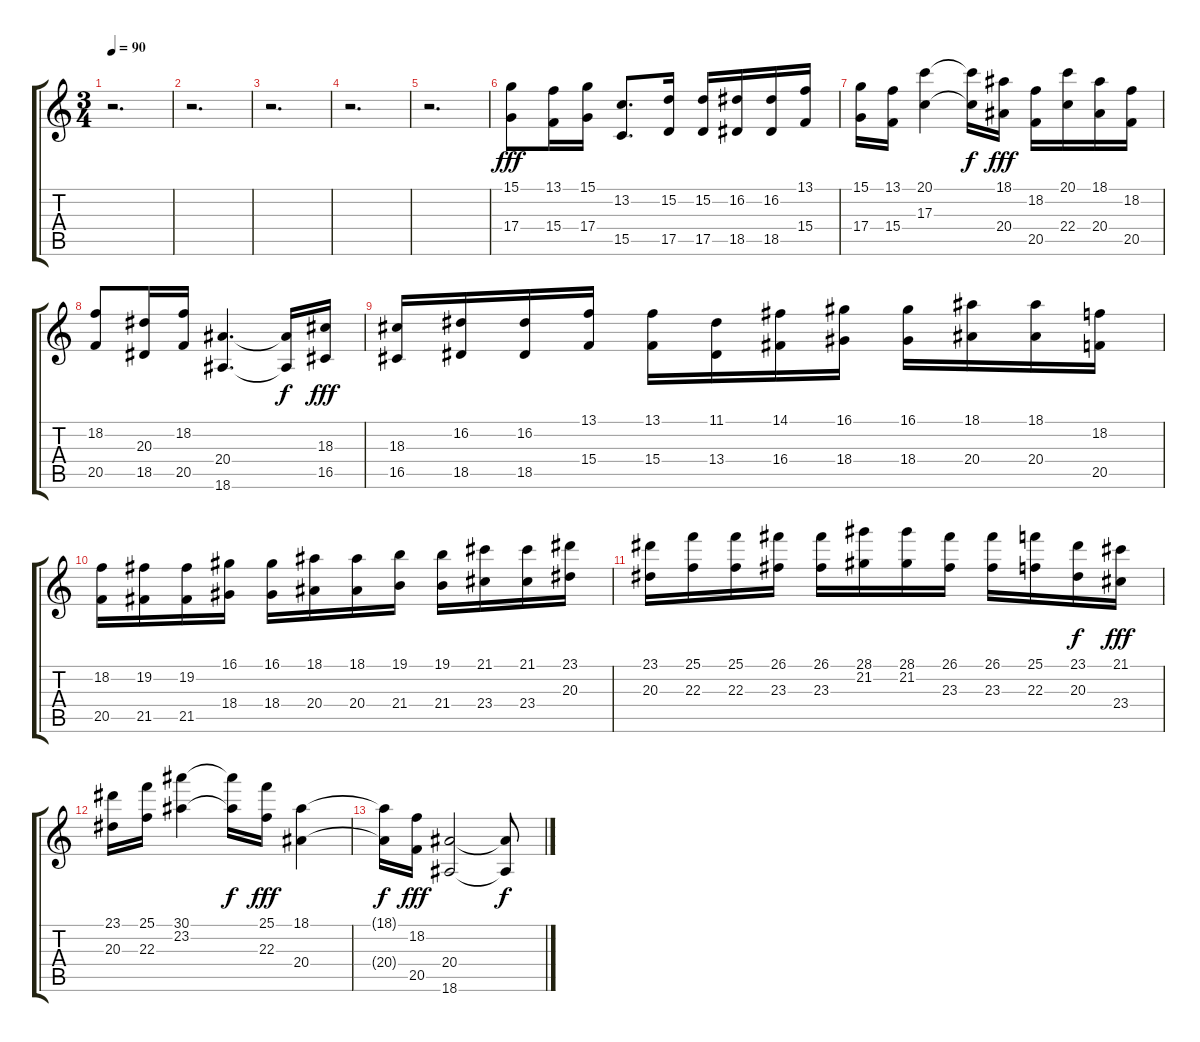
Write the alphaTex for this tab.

\track "" {instrument acousticgrandpiano}
\staff {score tabs}
\tuning (E4 B3 G3 D3 A2 E2) {hide}
\ts (3 4)
\tempo 90
\clef g2
\ks c
r.2{d dy f} |
r.2{d} |
r.2{d} |
r.2{d} |
r.2{d} |
(15.1 17.4).8{dy fff instrument stringensemble1} (13.1 15.4).16 (15.1 17.4).16 (13.2 15.5).8{d} (15.2 17.5).16 (15.2 17.5).16 (16.2 18.5).16 (16.2 18.5).16 (13.1 15.4).16 |
(15.1 17.4).16 (13.1 15.4).16 (20.1 17.3).4 (20.1{t} 17.3{t}).16{dy f} (18.1 20.4).16{dy fff} (18.2 20.5).16 (20.1 22.4).16 (18.1 20.4).16 (18.2 20.5).16 |
(18.2 20.5).8{instrument stringensemble1} (20.3 18.5).16 (18.2 20.5).16 (20.4 18.6).4{d} (20.4{t} 18.6{t}).16{dy f} (18.3 16.5).16{dy fff} |
(18.3 16.5).16 (16.2 18.5).16 (16.2 18.5).16 (13.1 15.4).16 (13.1 15.4).16 (11.1 13.4).16 (14.1 16.4).16 (16.1 18.4).16 (16.1 18.4).16 (18.1 20.4).16 (18.1 20.4).16 (18.2 20.5).16 |
(18.2 20.5).16 (19.2 21.5).16 (19.2 21.5).16 (16.1 18.4).16 (16.1 18.4).16 (18.1 20.4).16 (18.1 20.4).16 (19.1 21.4).16 (19.1 21.4).16 (21.1 23.4).16 (21.1 23.4).16 (23.1 20.3).16 |
(23.1 20.3).16 (25.1 22.3).16 (25.1 22.3).16 (26.1 23.3).16 (26.1 23.3).16 (28.1 21.2).16 (28.1 21.2).16 (26.1 23.3).16 (26.1 23.3).16 (25.1 22.3).16 (23.1 20.3).16{dy f} (21.1 23.4).16{dy fff} |
(23.1 20.3).16 (25.1 22.3).16 (30.1 23.2).4 (30.1{t} 23.2{t}).16{dy f} (25.1 22.3).16{dy fff} (18.1 20.4).4 |
(18.1{t} 20.4{t}).16{dy f} (18.2 20.5).16{dy fff} (20.4 18.6).2 (20.4{t} 18.6{t}).8{dy f}
